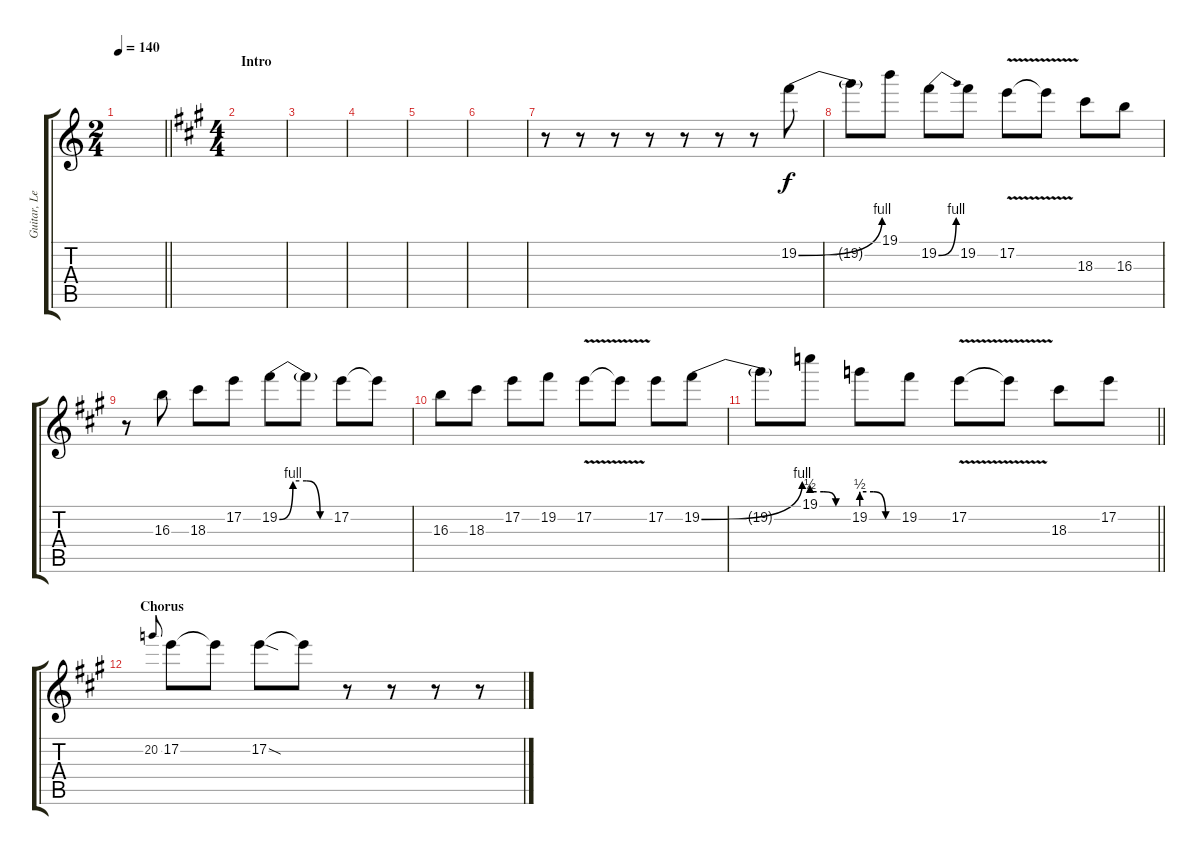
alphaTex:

\track ("Guitar, Leads Only" "Guitar, Le") {instrument distortionguitar}
\staff {score tabs}
\tuning (E4 B3 G3 D3 A2 E2) {hide}
\ts (2 4)
\tempo 140
\clef g2
\barLineRight lightlight
\ks c
|
\ts (4 4)
\section ("" "Intro")
\ks a
|
|
|
|
|
r.8 r.8 r.8 r.8 r.8 r.8 r.8 19.2{be (bend 0 0 60 4)}.8 |
19.2{t}.8 19.1.8 19.2{be (bend 0 0 60 4)}.8 19.2.8 17.2{v}.8 17.2{t}.8 18.3.8 16.3.8 |
r.8 16.3.8 18.3.8 17.2.8 19.2{be (custom 0 0 15 4 30 4 45 0 60 0)}.8 19.2{t}.8 17.2.8 17.2{t}.8 |
16.3.8 18.3.8 17.2.8 19.2.8 17.2{v}.8 17.2{t}.8 17.2.8 19.2{be (bend 0 0 60 4)}.8 |
\barLineRight lightlight
19.2{t}.8 19.1{be (custom 0 2 20 2 40 0 60 0)}.8 19.2{be (custom 0 2 20 2 40 0 60 0)}.8 19.2.8 17.2{v}.8 17.2{t}.8 18.3.8 17.2.8 |
\section ("" "Chorus")
20.2.8{gr onbeat} 17.2.8 17.2{t}.8 17.2{sod}.8 17.2{t}.8 r.8 r.8 r.8 r.8
